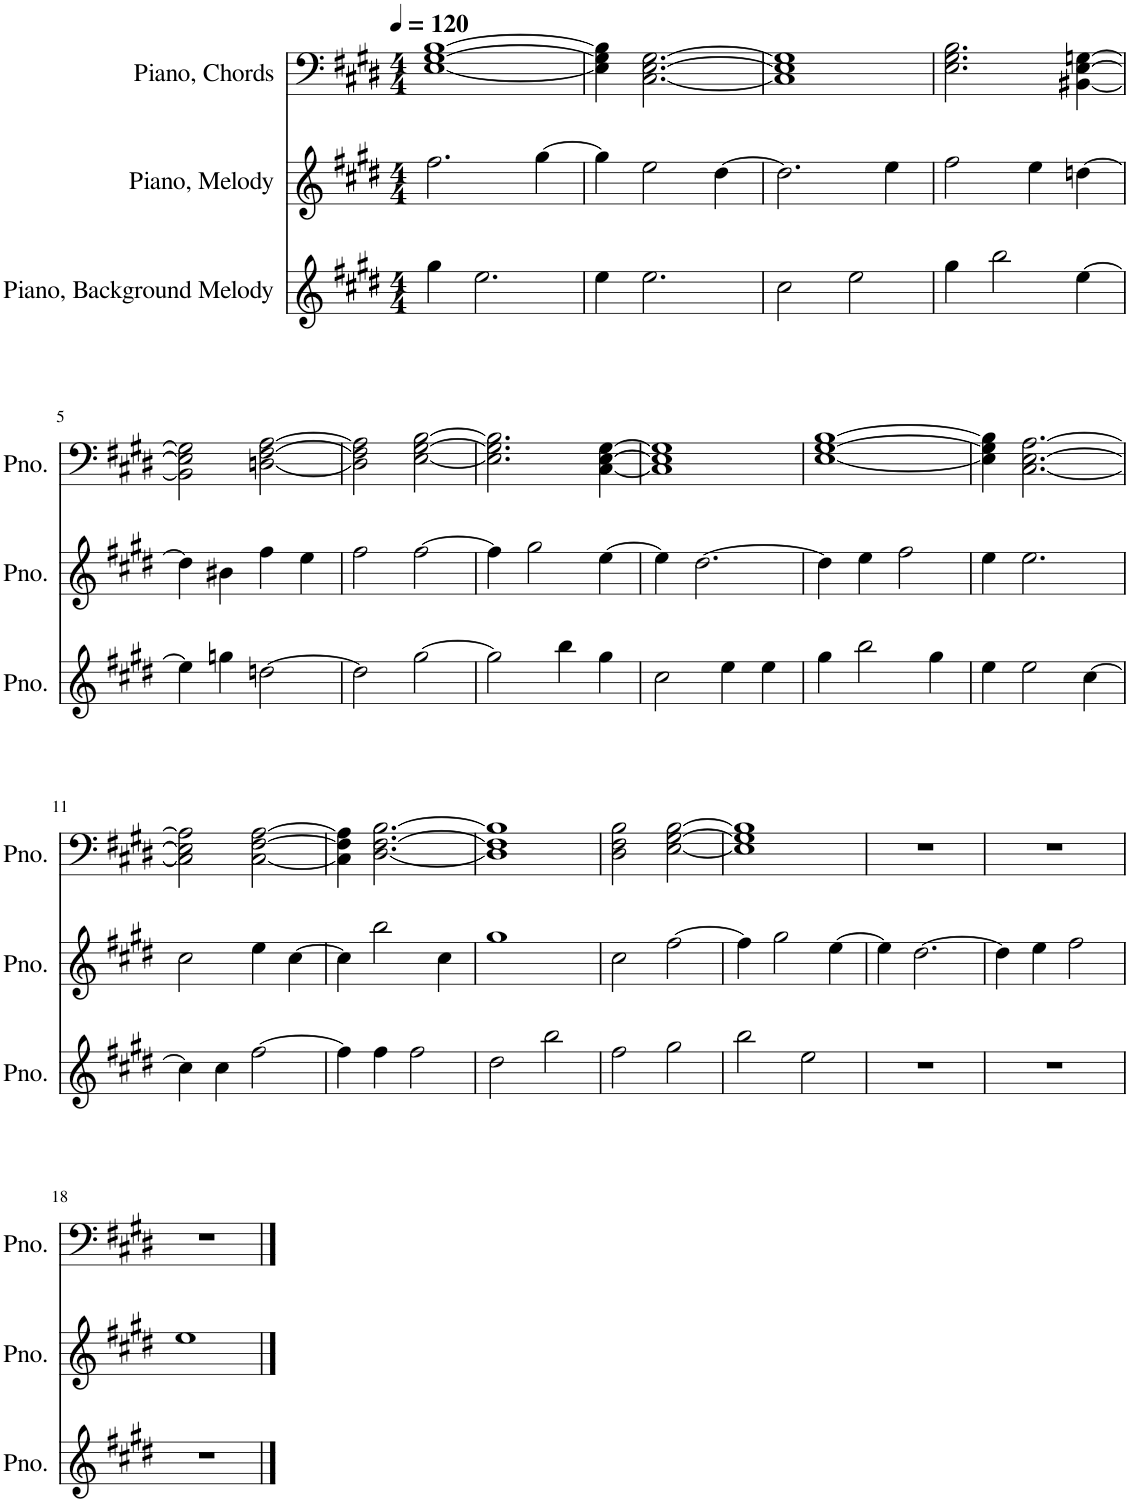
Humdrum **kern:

**kern	**kern	**kern
*part3	*part2	*part1
*staff3	*staff2	*staff1
*I"Piano, Background Melody	*I"Piano, Melody	*I"Piano, Chords
*I'Pno.	*I'Pno.	*I'Pno.
*clefG2	*clefG2	*clefF4
*k[f#c#g#d#]	*k[f#c#g#d#]	*k[f#c#g#d#]
*M4/4	*M4/4	*M4/4
*MM120	*MM120	*MM120
=1	=1	=1
4gg#\	2.ff#\	[1E [1G# [1B
2.ee\	.	.
.	[4gg#\	.
=2	=2	=2
4ee\	4gg#\]	4E\] 4G#\] 4B\]
2.ee\	2ee\	[2.C#\ [2.E\ [2.G#\
.	[4dd#\	.
=3	=3	=3
2cc#\	2.dd#\]	1C#] 1E] 1G#]
2ee\	.	.
.	4ee\	.
=4	=4	=4
4gg#\	2ff#\	2.E\ 2.G#\ 2.B\
2bb\	.	.
.	4ee\	.
[4ee\	[4ddn\	[4BB#X\ [4E\ [4Gn\
!!LO:LB:g=z
=5	=5	=5
4ee\]	4dd\]	2BB#\] 2E\] 2G\]
4ggn\	4b#X\	.
[2ddn\	4ff#\	[2Dn\ [2F#\ [2A\
.	4ee\	.
=6	=6	=6
2dd\]	2ff#\	2D\] 2F#\] 2A\]
[2gg#\	[2ff#\	[2E\ [2G#\ [2B\
=7	=7	=7
2gg#\]	4ff#\]	2.E\] 2.G#\] 2.B\]
.	2gg#\	.
4bb\	.	.
4gg#\	[4ee\	[4C#\ [4E\ [4G#\
=8	=8	=8
2cc#\	4ee\]	1C#] 1E] 1G#]
.	[2.dd#\	.
4ee\	.	.
4ee\	.	.
=9	=9	=9
4gg#\	4dd#\]	[1E [1G# [1B
2bb\	4ee\	.
.	2ff#\	.
4gg#\	.	.
=10	=10	=10
4ee\	4ee\	4E\] 4G#\] 4B\]
2ee\	2.ee\	[2.C#\ [2.E\ [2.A\
[4cc#\	.	.
!!LO:LB:g=z
=11	=11	=11
4cc#\]	2cc#\	2C#\] 2E\] 2A\]
4cc#\	.	.
[2ff#\	4ee\	[2C#\ [2F#\ [2A\
.	[4cc#\	.
=12	=12	=12
4ff#\]	4cc#\]	4C#\] 4F#\] 4A\]
4ff#\	2bb\	[2.D#\ [2.F#\ [2.B\
2ff#\	.	.
.	4cc#\	.
=13	=13	=13
2dd#\	1gg#	1D#] 1F#] 1B]
2bb\	.	.
=14	=14	=14
2ff#\	2cc#\	2D#\ 2F#\ 2B\
2gg#\	[2ff#\	[2E\ [2G#\ [2B\
=15	=15	=15
2bb\	4ff#\]	1E] 1G#] 1B]
.	2gg#\	.
2ee\	.	.
.	[4ee\	.
=16	=16	=16
1r	4ee\]	1r
.	[2.dd#\	.
=17	=17	=17
1r	4dd#\]	1r
.	4ee\	.
.	2ff#\	.
!!LO:LB:g=z
=18	=18	=18
1r	1ee	1r
==	==	==
*-	*-	*-
